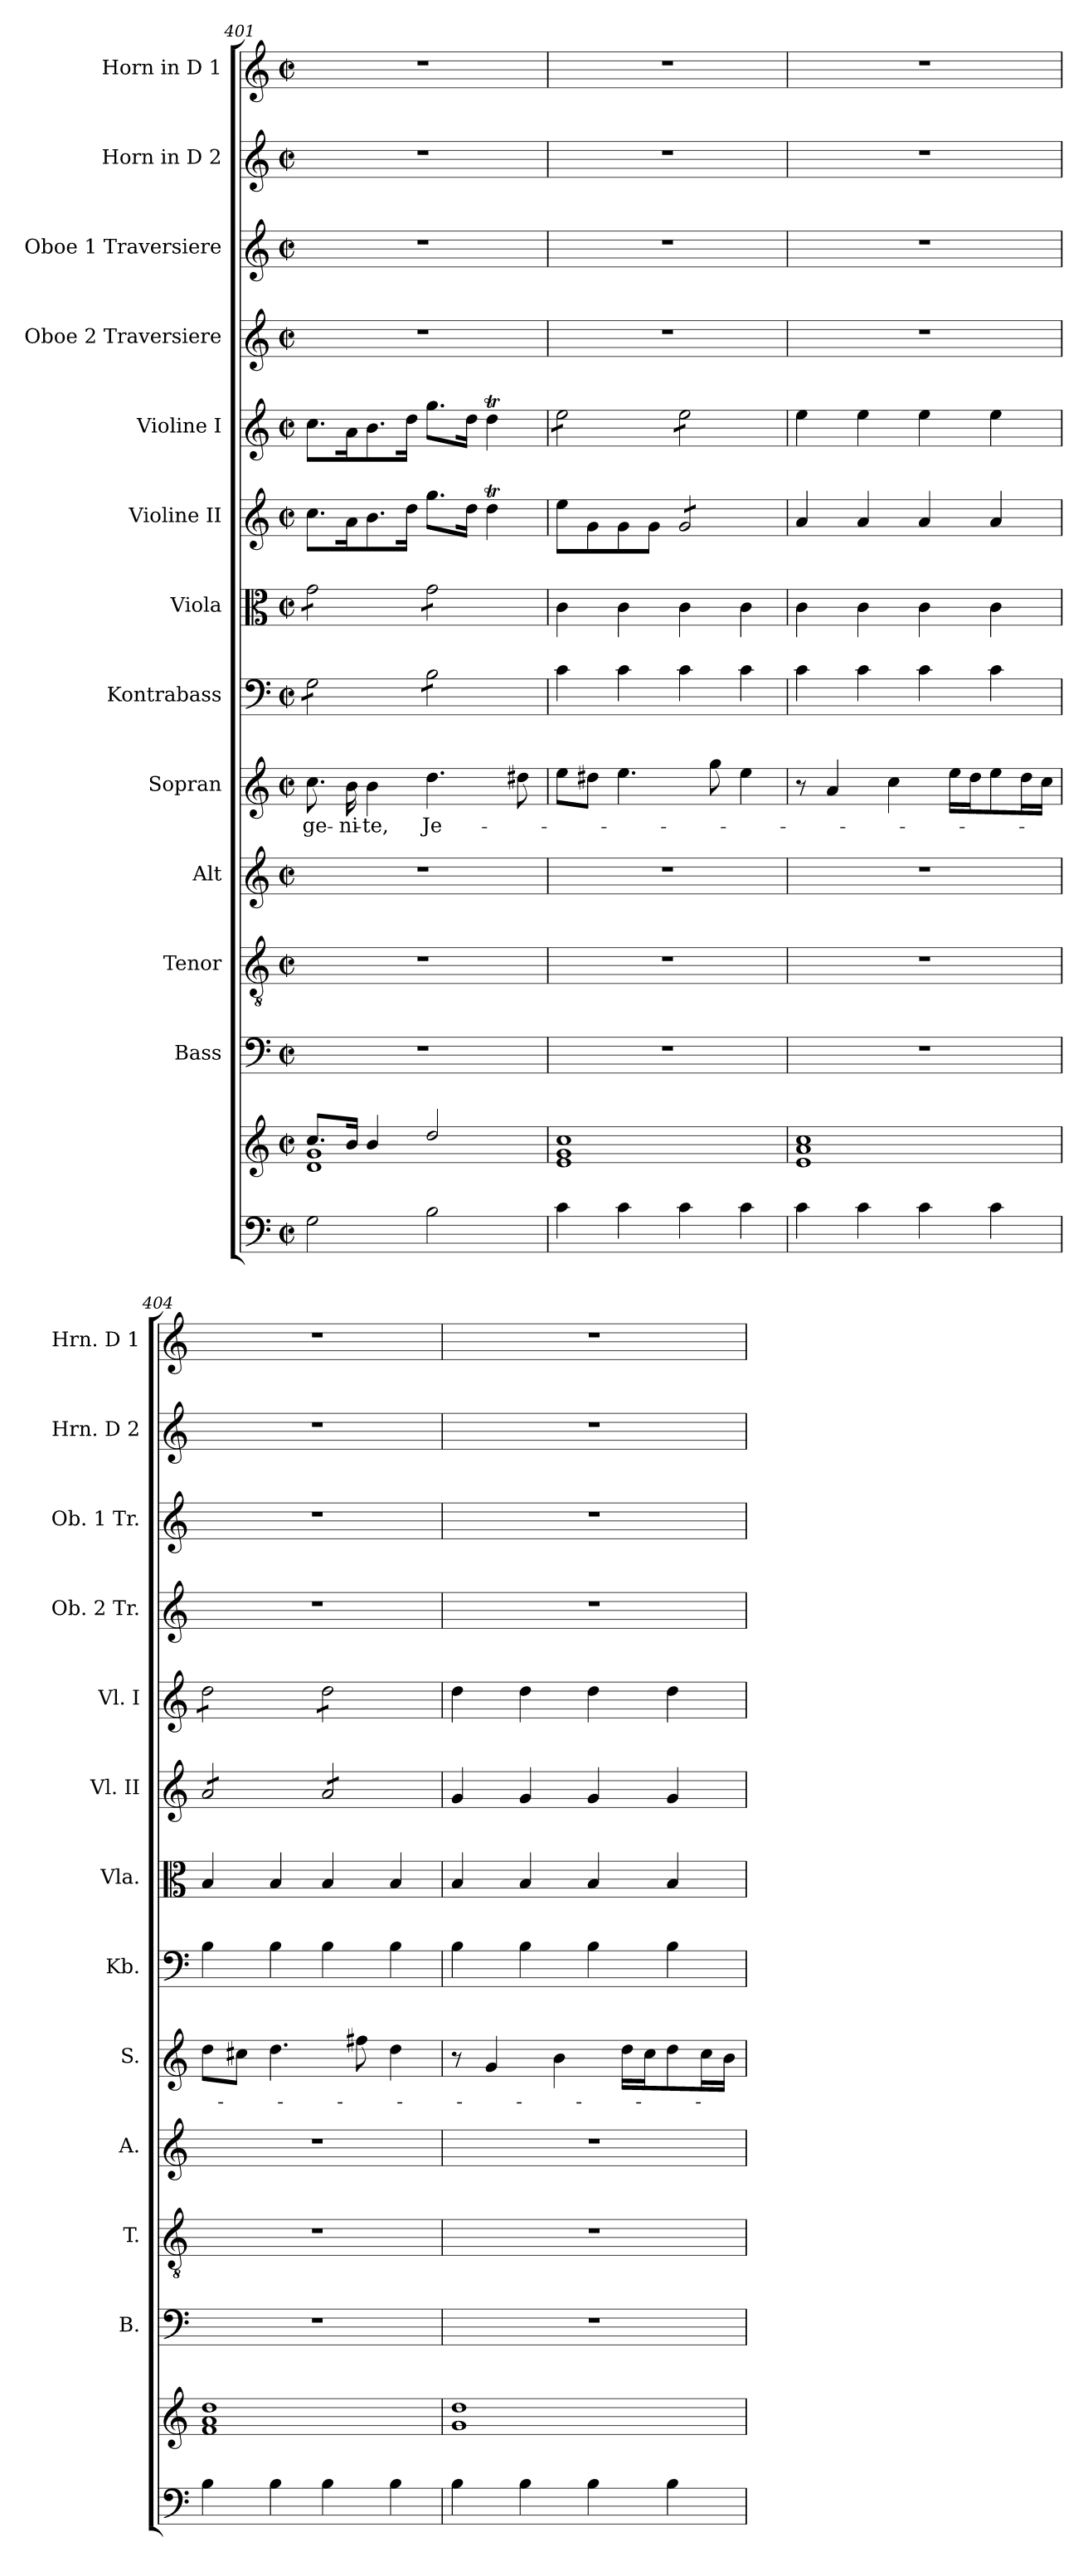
**kern	**kern	**kern	**kern	**kern	**kern	**text	**kern	**kern	**kern	**kern	**kern	**kern	**kern	**kern
*part13	*part13	*part12	*part11	*part10	*part9	*part9	*part8	*part7	*part6	*part5	*part4	*part3	*part2	*part1
*staff14	*staff13	*staff12	*staff11	*staff10	*staff9	*staff9	*staff8	*staff7	*staff6	*staff5	*staff4	*staff3	*staff2	*staff1
*	*	*I"Bass	*I"Tenor	*I"Alt	*I"Sopran	*	*I"Kontrabass	*I"Viola	*I"Violine II	*I"Violine I	*I"Oboe 2 Traversiere	*I"Oboe 1 Traversiere	*I"Horn in D 2	*I"Horn in D 1
*	*	*I'B.	*I'T.	*I'A.	*I'S.	*	*I'Kb.	*I'Vla.	*I'Vl. II	*I'Vl. I	*I'Ob. 2 Tr.	*I'Ob. 1 Tr.	*I'Hrn. D 2	*I'Hrn. D 1
!!LO:PB:g=z
*clefF4	*clefG2	*clefF4	*clefGv2	*clefG2	*clefG2	*	*clefF4	*clefC3	*clefG2	*clefG2	*clefG2	*clefG2	*clefG2	*clefG2
*	*	*	*	*	*	*	*ITrd7c12	*	*	*	*	*	*ITrd7c12	*ITrd7c12
*k[]	*k[]	*k[]	*k[]	*k[]	*k[]	*	*k[]	*k[]	*k[]	*k[]	*k[]	*k[]	*k[]	*k[]
*C:	*C:	*C:	*C:	*C:	*C:	*	*C:	*C:	*C:	*C:	*C:	*C:	*C:	*C:
*M2/2	*M2/2	*M2/2	*M2/2	*M2/2	*M2/2	*	*M2/2	*M2/2	*M2/2	*M2/2	*M2/2	*M2/2	*M2/2	*M2/2
*met(c|)	*met(c|)	*met(c|)	*met(c|)	*met(c|)	*met(c|)	*	*met(c|)	*met(c|)	*met(c|)	*met(c|)	*met(c|)	*met(c|)	*met(c|)	*met(c|)
=401	=401	=401	=401	=401	=401	=401	=401	=401	=401	=401	=401	=401	=401	=401
*	*^	*	*	*	*	*	*	*	*	*	*	*	*	*
!	!	!	!	!	!	!	!LO:LY:b	!	!	!	!	!	!	!	!
*	*	*	*	*	*	*	*	*tremolo	*	*	*	*	*	*	*
*	*	*	*	*	*	*	*	*	*tremolo	*	*	*	*	*	*
2G\	8.cc/L	1d 1g	1r	1r	1r	8.cc\	-ge-	8GG\L	8g\L	8.cc\L	8.cc\L	1r	1r	1r	1r
.	.	.	.	.	.	.	.	8GG\	8g\	.	.	.	.	.	.
!	!	!	!	!	!	!	!LO:LY:b	!	!	!	!	!	!	!	!
.	16b/Jk	.	.	.	.	16b\	-ni-	.	.	16a\k	16a\k	.	.	.	.
!	!	!	!	!	!	!	!LO:LY:b	!	!	!	!	!	!	!	!
.	4b/	.	.	.	.	4b\	-te,	8GG\	8g\	8.b\	8.b\	.	.	.	.
.	.	.	.	.	.	.	.	8GG\J	8g\J	.	.	.	.	.	.
.	.	.	.	.	.	.	.	.	.	16dd\Jk	16dd\Jk	.	.	.	.
!	!	!	!	!	!	!	!LO:LY:b	!	!	!	!	!	!	!	!
2B\	2dd/	.	.	.	.	4.dd\	Je-	8BB\L	8g\L	8.gg\L	8.gg\L	.	.	.	.
.	.	.	.	.	.	.	.	8BB\	8g\	.	.	.	.	.	.
.	.	.	.	.	.	.	.	.	.	16dd\Jk	16dd\Jk	.	.	.	.
.	.	.	.	.	.	.	.	8BB\	8g\	4ddT\	4ddT\	.	.	.	.
.	.	.	.	.	.	8dd#X\	.	8BB\J	8g\J	.	.	.	.	.	.
*	*	*	*	*	*	*	*	*	*Xtremolo	*	*	*	*	*	*
*	*	*	*	*	*	*	*	*Xtremolo	*	*	*	*	*	*	*
*	*v	*v	*	*	*	*	*	*	*	*	*	*	*	*	*
=402	=402	=402	=402	=402	=402	=402	=402	=402	=402	=402	=402	=402	=402	=402
*	*	*	*	*	*	*	*	*	*	*tremolo	*	*	*	*
4c\	1e 1g 1cc	1r	1r	1r	8ee\L	.	4C\	4c\	8ee\L	8ee\L	1r	1r	1r	1r
.	.	.	.	.	8dd#X\J	.	.	.	8g\	8ee\	.	.	.	.
4c\	.	.	.	.	4.ee\	.	4C\	4c\	8g\	8ee\	.	.	.	.
.	.	.	.	.	.	.	.	.	8g\J	8ee\J	.	.	.	.
*	*	*	*	*	*	*	*	*	*tremolo	*	*	*	*	*
4c\	.	.	.	.	.	.	4C\	4c\	8g/L	8ee\L	.	.	.	.
.	.	.	.	.	8gg\	.	.	.	8g/	8ee\	.	.	.	.
4c\	.	.	.	.	4ee\	.	4C\	4c\	8g/	8ee\	.	.	.	.
.	.	.	.	.	.	.	.	.	8g/J	8ee\J	.	.	.	.
*	*	*	*	*	*	*	*	*	*	*Xtremolo	*	*	*	*
*	*	*	*	*	*	*	*	*	*Xtremolo	*	*	*	*	*
=403	=403	=403	=403	=403	=403	=403	=403	=403	=403	=403	=403	=403	=403	=403
4c\	1e 1a 1cc	1r	1r	1r	8r	.	4C\	4c\	4a/	4ee\	1r	1r	1r	1r
.	.	.	.	.	4a/	.	.	.	.	.	.	.	.	.
4c\	.	.	.	.	.	.	4C\	4c\	4a/	4ee\	.	.	.	.
.	.	.	.	.	4cc\	.	.	.	.	.	.	.	.	.
4c\	.	.	.	.	.	.	4C\	4c\	4a/	4ee\	.	.	.	.
.	.	.	.	.	16ee\LL	.	.	.	.	.	.	.	.	.
.	.	.	.	.	16dd\J	.	.	.	.	.	.	.	.	.
4c\	.	.	.	.	8ee\	.	4C\	4c\	4a/	4ee\	.	.	.	.
.	.	.	.	.	16dd\L	.	.	.	.	.	.	.	.	.
.	.	.	.	.	16cc\JJ	.	.	.	.	.	.	.	.	.
=404	=404	=404	=404	=404	=404	=404	=404	=404	=404	=404	=404	=404	=404	=404
*	*	*	*	*	*	*	*	*	*tremolo	*	*	*	*	*
*	*	*	*	*	*	*	*	*	*	*tremolo	*	*	*	*
4B\	1f 1a 1dd	1r	1r	1r	8dd\L	.	4BB\	4B/	8a/L	8dd\L	1r	1r	1r	1r
.	.	.	.	.	8cc#X\J	.	.	.	8a/	8dd\	.	.	.	.
4B\	.	.	.	.	4.dd\	.	4BB\	4B/	8a/	8dd\	.	.	.	.
.	.	.	.	.	.	.	.	.	8a/J	8dd\J	.	.	.	.
4B\	.	.	.	.	.	.	4BB\	4B/	8a/L	8dd\L	.	.	.	.
.	.	.	.	.	8ff#X\	.	.	.	8a/	8dd\	.	.	.	.
4B\	.	.	.	.	4dd\	.	4BB\	4B/	8a/	8dd\	.	.	.	.
.	.	.	.	.	.	.	.	.	8a/J	8dd\J	.	.	.	.
*	*	*	*	*	*	*	*	*	*	*Xtremolo	*	*	*	*
*	*	*	*	*	*	*	*	*	*Xtremolo	*	*	*	*	*
=405	=405	=405	=405	=405	=405	=405	=405	=405	=405	=405	=405	=405	=405	=405
4B\	1g 1dd	1r	1r	1r	8r	.	4BB\	4B/	4g/	4dd\	1r	1r	1r	1r
.	.	.	.	.	4g/	.	.	.	.	.	.	.	.	.
4B\	.	.	.	.	.	.	4BB\	4B/	4g/	4dd\	.	.	.	.
.	.	.	.	.	4b\	.	.	.	.	.	.	.	.	.
4B\	.	.	.	.	.	.	4BB\	4B/	4g/	4dd\	.	.	.	.
.	.	.	.	.	16dd\LL	.	.	.	.	.	.	.	.	.
.	.	.	.	.	16cc\J	.	.	.	.	.	.	.	.	.
4B\	.	.	.	.	8dd\	.	4BB\	4B/	4g/	4dd\	.	.	.	.
.	.	.	.	.	16cc\L	.	.	.	.	.	.	.	.	.
.	.	.	.	.	16b\JJ	.	.	.	.	.	.	.	.	.
=	=	=	=	=	=	=	=	=	=	=	=	=	=	=
*-	*-	*-	*-	*-	*-	*-	*-	*-	*-	*-	*-	*-	*-	*-
